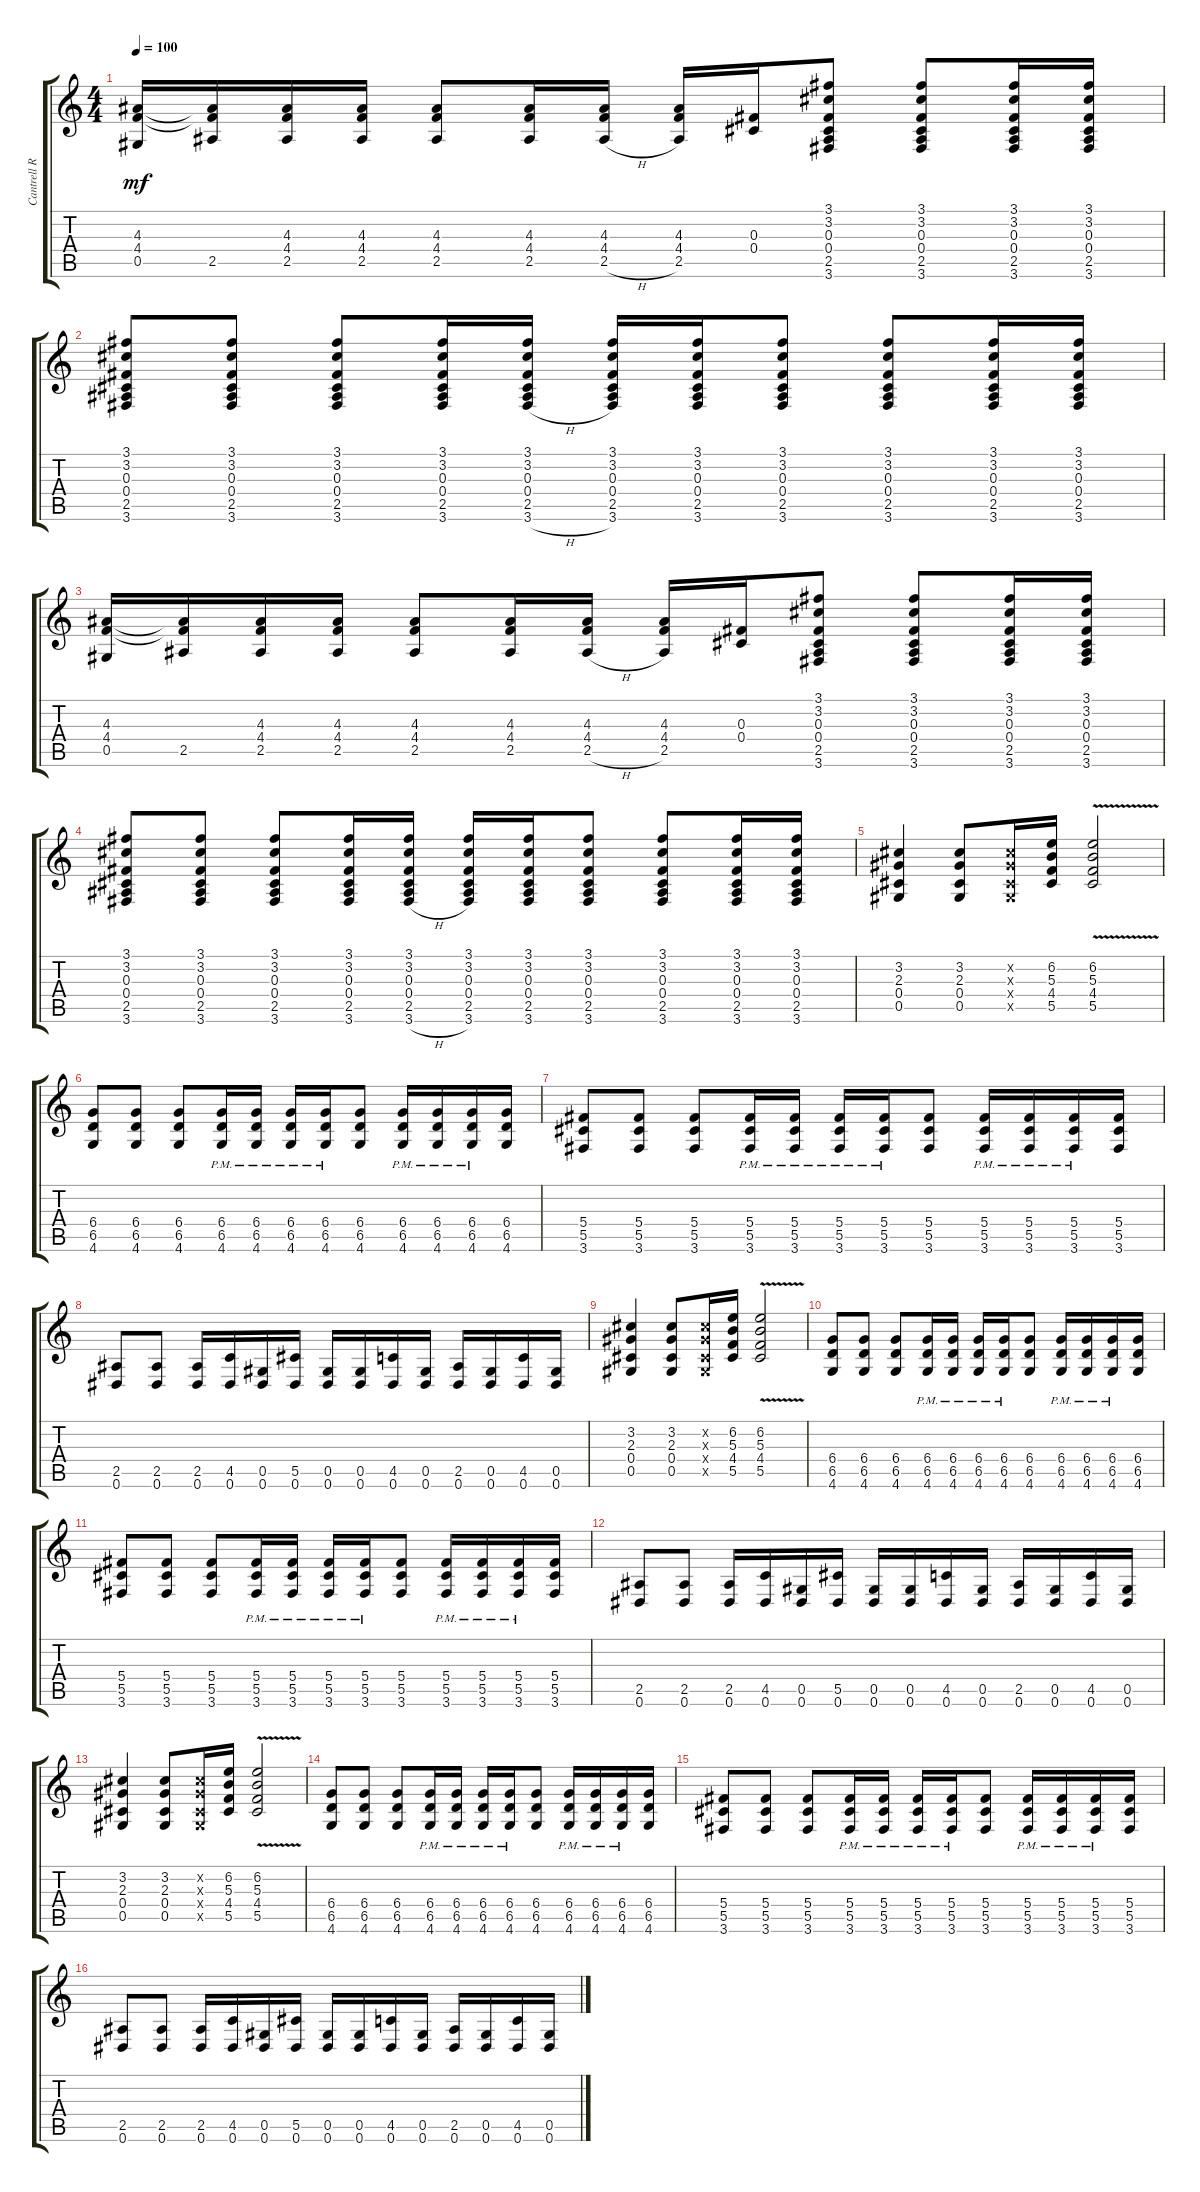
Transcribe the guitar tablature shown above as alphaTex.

\track ("Cantrell Rythm" "Cantrell R") {instrument overdrivenguitar}
\staff {score tabs}
\tuning (Eb4 Bb3 Gb3 Db3 Ab2 Eb2) {hide}
\ts (4 4)
\tempo 100
\clef g2
\ks c
(4.3 4.4 0.5).16{dy mf} (4.3{t} 4.4{t} 2.5).16 (4.3 4.4 2.5).16 (4.3 4.4 2.5).16 (4.3 4.4 2.5).8 (4.3 4.4 2.5).16 (4.3 4.4 2.5{h}).16 (4.3 4.4 2.5).16 (0.3 0.4).16 (3.1 3.2 0.3 0.4 2.5 3.6).8 (3.1 3.2 0.3 0.4 2.5 3.6).8 (3.1 3.2 0.3 0.4 2.5 3.6).16 (3.1 3.2 0.3 0.4 2.5 3.6).16 |
(3.1 3.2 0.3 0.4 2.5 3.6).8 (3.1 3.2 0.3 0.4 2.5 3.6).8 (3.1 3.2 0.3 0.4 2.5 3.6).8 (3.1 3.2 0.3 0.4 2.5 3.6).16 (3.1 3.2 0.3 0.4 2.5 3.6{h}).16 (3.1 3.2 0.3 0.4 2.5 3.6).16 (3.1 3.2 0.3 0.4 2.5 3.6).16 (3.1 3.2 0.3 0.4 2.5 3.6).8 (3.1 3.2 0.3 0.4 2.5 3.6).8 (3.1 3.2 0.3 0.4 2.5 3.6).16 (3.1 3.2 0.3 0.4 2.5 3.6).16 |
(4.3 4.4 0.5).16 (4.3{t} 4.4{t} 2.5).16 (4.3 4.4 2.5).16 (4.3 4.4 2.5).16 (4.3 4.4 2.5).8 (4.3 4.4 2.5).16 (4.3 4.4 2.5{h}).16 (4.3 4.4 2.5).16 (0.3 0.4).16 (3.1 3.2 0.3 0.4 2.5 3.6).8 (3.1 3.2 0.3 0.4 2.5 3.6).8 (3.1 3.2 0.3 0.4 2.5 3.6).16 (3.1 3.2 0.3 0.4 2.5 3.6).16 |
(3.1 3.2 0.3 0.4 2.5 3.6).8 (3.1 3.2 0.3 0.4 2.5 3.6).8 (3.1 3.2 0.3 0.4 2.5 3.6).8 (3.1 3.2 0.3 0.4 2.5 3.6).16 (3.1 3.2 0.3 0.4 2.5 3.6{h}).16 (3.1 3.2 0.3 0.4 2.5 3.6).16 (3.1 3.2 0.3 0.4 2.5 3.6).16 (3.1 3.2 0.3 0.4 2.5 3.6).8 (3.1 3.2 0.3 0.4 2.5 3.6).8 (3.1 3.2 0.3 0.4 2.5 3.6).16 (3.1 3.2 0.3 0.4 2.5 3.6).16 |
(3.2 2.3 0.4 0.5).4 (3.2 2.3 0.4 0.5).8 (3.2{x} 2.3{x} 0.4{x} 0.5{x}).16 (6.2 5.3 4.4 5.5).16 (6.2{v} 5.3 4.4 5.5).2 |
(6.4 6.5 4.6).8 (6.4 6.5 4.6).8 (6.4 6.5 4.6).8 (6.4{pm} 6.5{pm} 4.6{pm}).16 (6.4{pm} 6.5{pm} 4.6{pm}).16 (6.4{pm} 6.5{pm} 4.6{pm}).16 (6.4{pm} 6.5{pm} 4.6{pm}).16 (6.4 6.5 4.6).8 (6.4{pm} 6.5{pm} 4.6{pm}).16 (6.4{pm} 6.5{pm} 4.6{pm}).16 (6.4{pm} 6.5{pm} 4.6{pm}).16 (6.4 6.5 4.6).16 |
(5.4 5.5 3.6).8 (5.4 5.5 3.6).8 (5.4 5.5 3.6).8 (5.4{pm} 5.5{pm} 3.6{pm}).16 (5.4{pm} 5.5{pm} 3.6{pm}).16 (5.4{pm} 5.5{pm} 3.6{pm}).16 (5.4{pm} 5.5{pm} 3.6{pm}).16 (5.4 5.5 3.6).8 (5.4{pm} 5.5{pm} 3.6{pm}).16 (5.4{pm} 5.5{pm} 3.6{pm}).16 (5.4{pm} 5.5{pm} 3.6{pm}).16 (5.4 5.5 3.6).16 |
(2.5 0.6).8 (2.5 0.6).8 (2.5 0.6).16 (4.5 0.6).16 (0.5 0.6).16 (5.5 0.6).16 (0.5 0.6).16 (0.5 0.6).16 (4.5 0.6).16 (0.5 0.6).16 (2.5 0.6).16 (0.5 0.6).16 (4.5 0.6).16 (0.5 0.6).16 |
(3.2 2.3 0.4 0.5).4 (3.2 2.3 0.4 0.5).8 (3.2{x} 2.3{x} 0.4{x} 0.5{x}).16 (6.2 5.3 4.4 5.5).16 (6.2{v} 5.3 4.4 5.5).2 |
(6.4 6.5 4.6).8 (6.4 6.5 4.6).8 (6.4 6.5 4.6).8 (6.4{pm} 6.5{pm} 4.6{pm}).16 (6.4{pm} 6.5{pm} 4.6{pm}).16 (6.4{pm} 6.5{pm} 4.6{pm}).16 (6.4{pm} 6.5{pm} 4.6{pm}).16 (6.4 6.5 4.6).8 (6.4{pm} 6.5{pm} 4.6{pm}).16 (6.4{pm} 6.5{pm} 4.6{pm}).16 (6.4{pm} 6.5{pm} 4.6{pm}).16 (6.4 6.5 4.6).16 |
(5.4 5.5 3.6).8 (5.4 5.5 3.6).8 (5.4 5.5 3.6).8 (5.4{pm} 5.5{pm} 3.6{pm}).16 (5.4{pm} 5.5{pm} 3.6{pm}).16 (5.4{pm} 5.5{pm} 3.6{pm}).16 (5.4{pm} 5.5{pm} 3.6{pm}).16 (5.4 5.5 3.6).8 (5.4{pm} 5.5{pm} 3.6{pm}).16 (5.4{pm} 5.5{pm} 3.6{pm}).16 (5.4{pm} 5.5{pm} 3.6{pm}).16 (5.4 5.5 3.6).16 |
(2.5 0.6).8 (2.5 0.6).8 (2.5 0.6).16 (4.5 0.6).16 (0.5 0.6).16 (5.5 0.6).16 (0.5 0.6).16 (0.5 0.6).16 (4.5 0.6).16 (0.5 0.6).16 (2.5 0.6).16 (0.5 0.6).16 (4.5 0.6).16 (0.5 0.6).16 |
(3.2 2.3 0.4 0.5).4 (3.2 2.3 0.4 0.5).8 (3.2{x} 2.3{x} 0.4{x} 0.5{x}).16 (6.2 5.3 4.4 5.5).16 (6.2{v} 5.3 4.4 5.5).2 |
(6.4 6.5 4.6).8 (6.4 6.5 4.6).8 (6.4 6.5 4.6).8 (6.4{pm} 6.5{pm} 4.6{pm}).16 (6.4{pm} 6.5{pm} 4.6{pm}).16 (6.4{pm} 6.5{pm} 4.6{pm}).16 (6.4{pm} 6.5{pm} 4.6{pm}).16 (6.4 6.5 4.6).8 (6.4{pm} 6.5{pm} 4.6{pm}).16 (6.4{pm} 6.5{pm} 4.6{pm}).16 (6.4{pm} 6.5{pm} 4.6{pm}).16 (6.4 6.5 4.6).16 |
(5.4 5.5 3.6).8 (5.4 5.5 3.6).8 (5.4 5.5 3.6).8 (5.4{pm} 5.5{pm} 3.6{pm}).16 (5.4{pm} 5.5{pm} 3.6{pm}).16 (5.4{pm} 5.5{pm} 3.6{pm}).16 (5.4{pm} 5.5{pm} 3.6{pm}).16 (5.4 5.5 3.6).8 (5.4{pm} 5.5{pm} 3.6{pm}).16 (5.4{pm} 5.5{pm} 3.6{pm}).16 (5.4{pm} 5.5{pm} 3.6{pm}).16 (5.4 5.5 3.6).16 |
(2.5 0.6).8 (2.5 0.6).8 (2.5 0.6).16 (4.5 0.6).16 (0.5 0.6).16 (5.5 0.6).16 (0.5 0.6).16 (0.5 0.6).16 (4.5 0.6).16 (0.5 0.6).16 (2.5 0.6).16 (0.5 0.6).16 (4.5 0.6).16 (0.5 0.6).16
